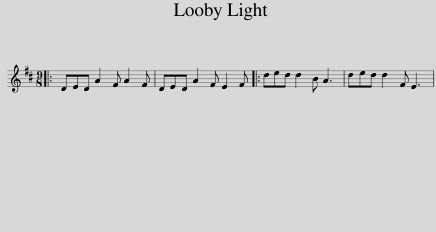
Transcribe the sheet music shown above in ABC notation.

X:1
L:1/8
M:9/8
I:linebreak $
K:D
V:1 treble
V:1
|: DED A2 F A2 F | DED A2 F E2 F |: ded d2 B A3 | ded d2 F E3 | %4
